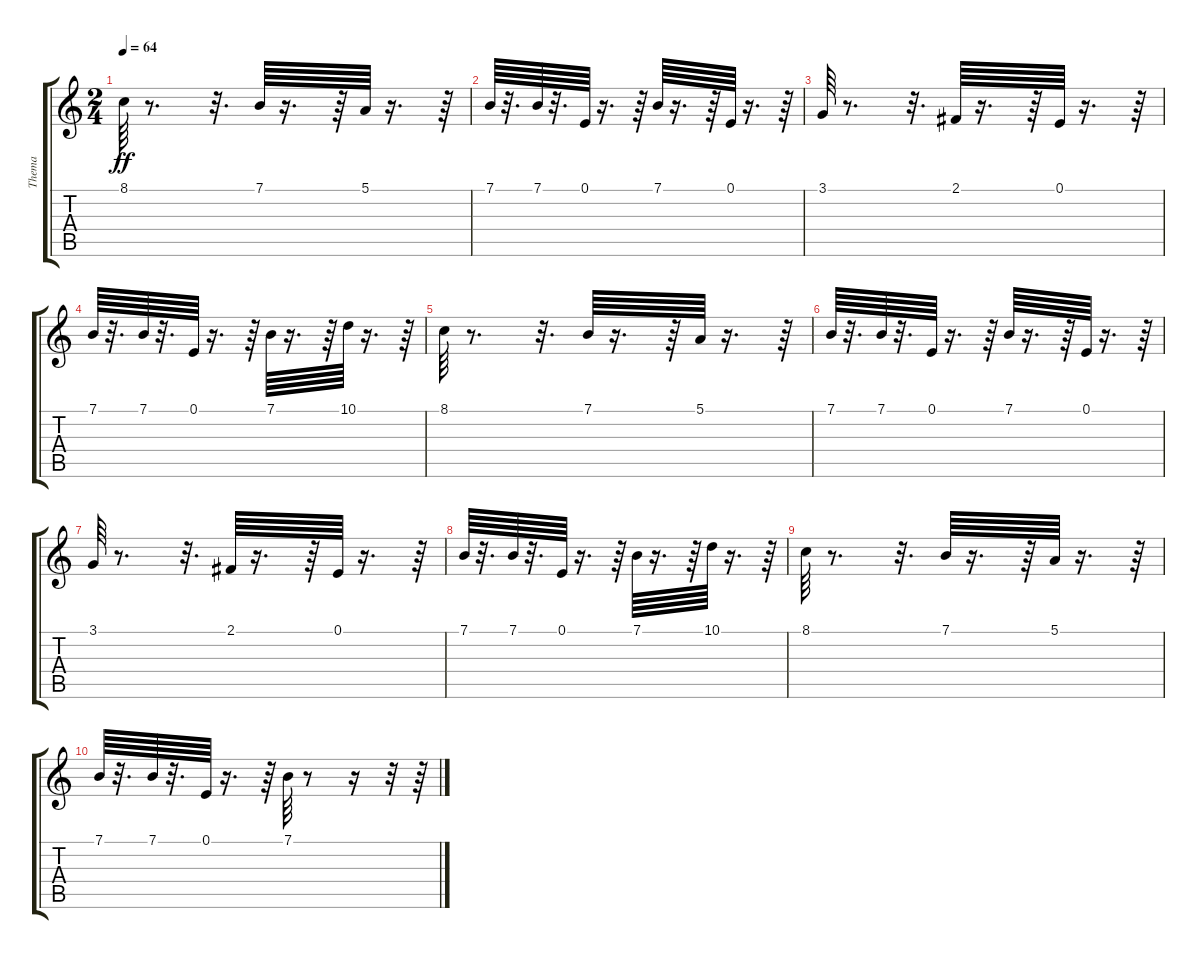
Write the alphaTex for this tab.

\track ("Thema" "Thema") {instrument fx5brightness}
\staff {score tabs}
\tuning (E4 B3 G3 D3 A2 E2) {hide}
\ts (2 4)
\tempo 64
\clef g2
\ks c
8.1.64{dy ff} r.8{d} r.32{d} 7.1.64 r.16{d} r.64 5.1.64 r.16{d} r.64 |
7.1.64 r.32{d} 7.1.64 r.32{d} 0.1.64 r.16{d} r.64 7.1.64 r.16{d} r.64 0.1.64 r.16{d} r.64 |
3.1.64 r.8{d} r.32{d} 2.1.64 r.16{d} r.64 0.1.64 r.16{d} r.64 |
7.1.64 r.32{d} 7.1.64 r.32{d} 0.1.64 r.16{d} r.64 7.1.64 r.16{d} r.64 10.1.64 r.16{d} r.64 |
8.1.64 r.8{d} r.32{d} 7.1.64 r.16{d} r.64 5.1.64 r.16{d} r.64 |
7.1.64 r.32{d} 7.1.64 r.32{d} 0.1.64 r.16{d} r.64 7.1.64 r.16{d} r.64 0.1.64 r.16{d} r.64 |
3.1.64 r.8{d} r.32{d} 2.1.64 r.16{d} r.64 0.1.64 r.16{d} r.64 |
7.1.64 r.32{d} 7.1.64 r.32{d} 0.1.64 r.16{d} r.64 7.1.64 r.16{d} r.64 10.1.64 r.16{d} r.64 |
8.1.64 r.8{d} r.32{d} 7.1.64 r.16{d} r.64 5.1.64 r.16{d} r.64 |
7.1.64 r.32{d} 7.1.64 r.32{d} 0.1.64 r.16{d} r.64 7.1.64 r.8 r.16 r.32 r.64
